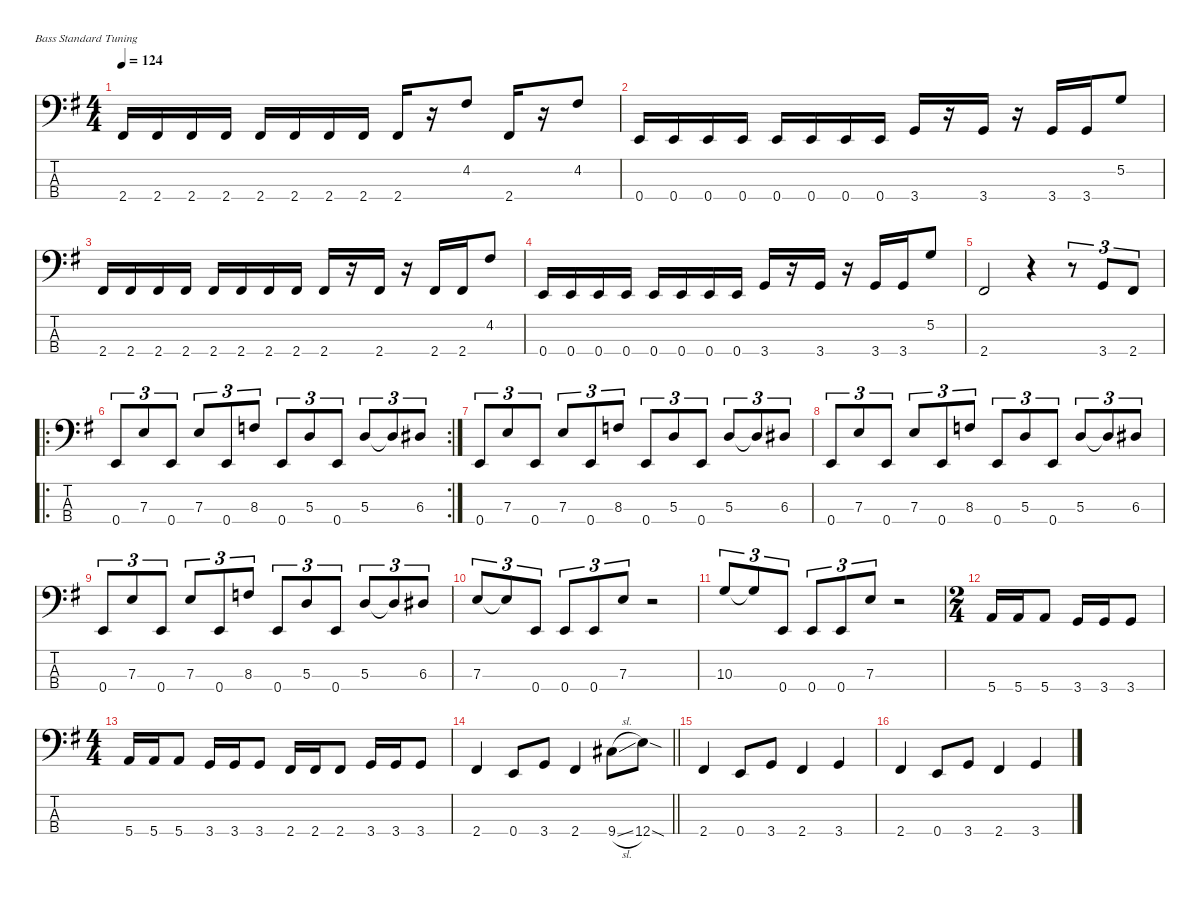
\defaultSystemsLayout 4
\hideDynamics
\bracketExtendMode nobrackets
\singleTrackTrackNamePolicy hidden
\multiTrackTrackNamePolicy hidden
\otherSystemsTrackNameOrientation horizontal
\track ("Bass Gtr" "el.bs.") {instrument electricbasspick}
\staff {score tabs}
\tuning (G2 D2 A1 E1)
\ts (4 4)
\tempo 124
\clef f4
\ks g
2.4{acc #}.16{dy fff beam Up} 2.4{acc #}.16{beam Up} 2.4{acc #}.16{beam Up} 2.4{acc #}.16{beam Up} 2.4{acc #}.16{beam Up} 2.4{acc #}.16{beam Up} 2.4{acc #}.16{beam Up} 2.4{acc #}.16{beam Up} 2.4{acc #}.16{beam Up} r.16{beam Up} 4.2{acc #}.8{beam Up} 2.4{acc #}.16{beam Up} r.16{beam Up} 4.2{acc #}.8{beam Up} |
0.4{acc forcenatural}.16{beam Up} 0.4{acc forcenatural}.16{beam Up} 0.4{acc forcenatural}.16{beam Up} 0.4{acc forcenatural}.16{beam Up} 0.4{acc forcenatural}.16{beam Up} 0.4{acc forcenatural}.16{beam Up} 0.4{acc forcenatural}.16{beam Up} 0.4{acc forcenatural}.16{beam Up} 3.4{acc forcenatural}.16{beam Up} r.16{beam Up} 3.4{acc forcenatural}.16{beam Up} r.16{beam Up} 3.4{acc forcenatural}.16{beam Up} 3.4{acc forcenatural}.16{beam Up} 5.2{acc forcenatural}.8{beam Up} |
2.4{acc #}.16{beam Up} 2.4{acc #}.16{beam Up} 2.4{acc #}.16{beam Up} 2.4{acc #}.16{beam Up} 2.4{acc #}.16{beam Up} 2.4{acc #}.16{beam Up} 2.4{acc #}.16{beam Up} 2.4{acc #}.16{beam Up} 2.4{acc #}.16{beam Up} r.16{beam Up} 2.4{acc #}.16{beam Up} r.16{beam Up} 2.4{acc #}.16{beam Up} 2.4{acc #}.16{beam Up} 4.2{acc #}.8{beam Up} |
0.4{acc forcenatural}.16{beam Up} 0.4{acc forcenatural}.16{beam Up} 0.4{acc forcenatural}.16{beam Up} 0.4{acc forcenatural}.16{beam Up} 0.4{acc forcenatural}.16{beam Up} 0.4{acc forcenatural}.16{beam Up} 0.4{acc forcenatural}.16{beam Up} 0.4{acc forcenatural}.16{beam Up} 3.4{acc forcenatural}.16{beam Up} r.16{beam Up} 3.4{acc forcenatural}.16{beam Up} r.16{beam Up} 3.4{acc forcenatural}.16{beam Up} 3.4{acc forcenatural}.16{beam Up} 5.2{acc forcenatural}.8{beam Up} |
2.4{acc #}.2{beam Up} r.4{beam Up} r.8{tu (3 2) beam Up} 3.4{acc forcenatural}.8{tu (3 2) beam Up} 2.4{acc #}.8{tu (3 2) beam Up} |
\ro
\rc 2
0.4{acc forcenatural}.8{tu (3 2) beam Up} 7.3{acc forcenatural}.8{tu (3 2) beam Up} 0.4{acc forcenatural}.8{tu (3 2) beam Up} 7.3{acc forcenatural}.8{tu (3 2) beam Up} 0.4{acc forcenatural}.8{tu (3 2) beam Up} 8.3{acc forcenatural}.8{tu (3 2) beam Up} 0.4{acc forcenatural}.8{tu (3 2) beam Up} 5.3{acc forcenatural}.8{tu (3 2) beam Up} 0.4{acc forcenatural}.8{tu (3 2) beam Up} 5.3{acc forcenatural}.8{tu (3 2) beam Up} 5.3{t acc forcenatural}.8{tu (3 2) beam Up} 6.3{acc #}.8{tu (3 2) beam Up} |
0.4{acc forcenatural}.8{tu (3 2) beam Up} 7.3{acc forcenatural}.8{tu (3 2) beam Up} 0.4{acc forcenatural}.8{tu (3 2) beam Up} 7.3{acc forcenatural}.8{tu (3 2) beam Up} 0.4{acc forcenatural}.8{tu (3 2) beam Up} 8.3{acc forcenatural}.8{tu (3 2) beam Up} 0.4{acc forcenatural}.8{tu (3 2) beam Up} 5.3{acc forcenatural}.8{tu (3 2) beam Up} 0.4{acc forcenatural}.8{tu (3 2) beam Up} 5.3{acc forcenatural}.8{tu (3 2) beam Up} 5.3{t acc forcenatural}.8{tu (3 2) beam Up} 6.3{acc #}.8{tu (3 2) beam Up} |
0.4{acc forcenatural}.8{tu (3 2) beam Up} 7.3{acc forcenatural}.8{tu (3 2) beam Up} 0.4{acc forcenatural}.8{tu (3 2) beam Up} 7.3{acc forcenatural}.8{tu (3 2) beam Up} 0.4{acc forcenatural}.8{tu (3 2) beam Up} 8.3{acc forcenatural}.8{tu (3 2) beam Up} 0.4{acc forcenatural}.8{tu (3 2) beam Up} 5.3{acc forcenatural}.8{tu (3 2) beam Up} 0.4{acc forcenatural}.8{tu (3 2) beam Up} 5.3{acc forcenatural}.8{tu (3 2) beam Up} 5.3{t acc forcenatural}.8{tu (3 2) beam Up} 6.3{acc #}.8{tu (3 2) beam Up} |
0.4{acc forcenatural}.8{tu (3 2) beam Up} 7.3{acc forcenatural}.8{tu (3 2) beam Up} 0.4{acc forcenatural}.8{tu (3 2) beam Up} 7.3{acc forcenatural}.8{tu (3 2) beam Up} 0.4{acc forcenatural}.8{tu (3 2) beam Up} 8.3{acc forcenatural}.8{tu (3 2) beam Up} 0.4{acc forcenatural}.8{tu (3 2) beam Up} 5.3{acc forcenatural}.8{tu (3 2) beam Up} 0.4{acc forcenatural}.8{tu (3 2) beam Up} 5.3{acc forcenatural}.8{tu (3 2) beam Up} 5.3{t acc forcenatural}.8{tu (3 2) beam Up} 6.3{acc #}.8{tu (3 2) beam Up} |
7.3{acc forcenatural}.8{tu (3 2) beam Up} 7.3{t acc forcenatural}.8{tu (3 2) beam Up} 0.4{acc forcenatural}.8{tu (3 2) beam Up} 0.4{acc forcenatural}.8{tu (3 2) beam Up} 0.4{acc forcenatural}.8{tu (3 2) beam Up} 7.3{acc forcenatural}.8{tu (3 2) beam Up} r.2{beam Up} |
10.3{acc forcenatural}.8{tu (3 2) beam Up} 10.3{t acc forcenatural}.8{tu (3 2) beam Up} 0.4{acc forcenatural}.8{tu (3 2) beam Up} 0.4{acc forcenatural}.8{tu (3 2) beam Up} 0.4{acc forcenatural}.8{tu (3 2) beam Up} 7.3{acc forcenatural}.8{tu (3 2) beam Up} r.2{beam Up} |
\ts (2 4)
\beaming (8 2 2)
5.4{acc forcenatural}.16{beam Up} 5.4{acc forcenatural}.16{beam Up} 5.4{acc forcenatural}.8{beam Up} 3.4{acc forcenatural}.16{beam Up} 3.4{acc forcenatural}.16{beam Up} 3.4{acc forcenatural}.8{beam Up} |
\ts (4 4)
\beaming (8 2 2 2 2)
5.4{acc forcenatural}.16{beam Up} 5.4{acc forcenatural}.16{beam Up} 5.4{acc forcenatural}.8{beam Up} 3.4{acc forcenatural}.16{beam Up} 3.4{acc forcenatural}.16{beam Up} 3.4{acc forcenatural}.8{beam Up} 2.4{acc #}.16{beam Up} 2.4{acc #}.16{beam Up} 2.4{acc #}.8{beam Up} 3.4{acc forcenatural}.16{beam Up} 3.4{acc forcenatural}.16{beam Up} 3.4{acc forcenatural}.8{beam Up} |
\barLineRight lightlight
2.4{acc #}.4{beam Up} 0.4{acc forcenatural}.8{beam Up} 3.4{acc forcenatural}.8{beam Up} 2.4{acc #}.4{beam Up} 9.4{sl acc #}.8{beam Down} 12.4{sod acc forcenatural}.8{beam Down} |
2.4{acc #}.4{beam Up} 0.4{acc forcenatural}.8{beam Up} 3.4{acc forcenatural}.8{beam Up} 2.4{acc #}.4{beam Up} 3.4{acc forcenatural}.4{beam Up} |
2.4{acc #}.4{beam Up} 0.4{acc forcenatural}.8{beam Up} 3.4{acc forcenatural}.8{beam Up} 2.4{acc #}.4{beam Up} 3.4{acc forcenatural}.4{beam Up}
